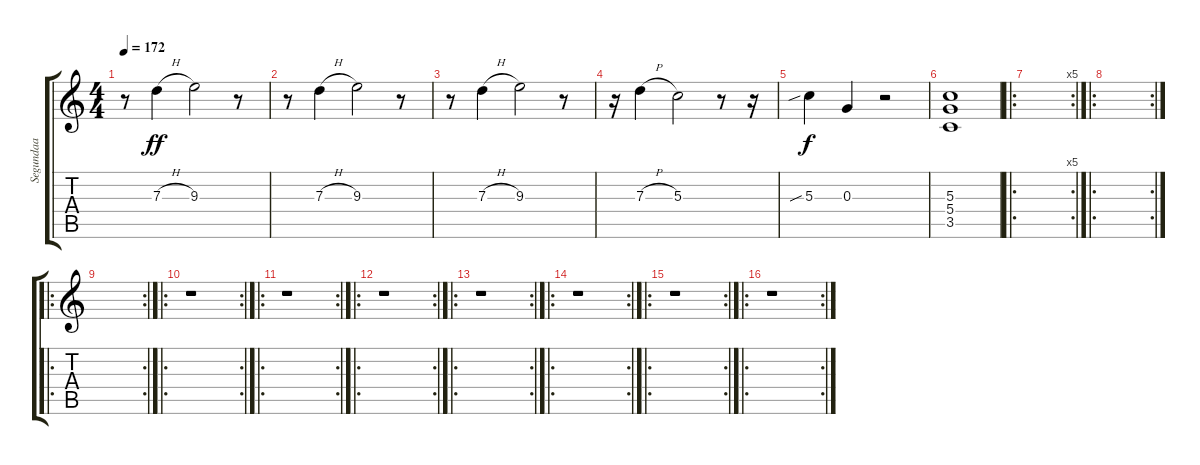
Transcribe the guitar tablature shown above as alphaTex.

\track ("Segundaa" "Segundaa") {instrument distortionguitar}
\staff {score tabs}
\tuning (E4 B3 G3 D3 A2 E2) {hide}
\ts (4 4)
\tempo 172
\clef g2
\ks c
r.8{dy ff} 7.3{h}.4 9.3.2 r.8 |
r.8 7.3{h}.4 9.3.2 r.8 |
r.8 7.3{h}.4 9.3.2 r.8 |
r.16 7.3{h}.4 5.3.2 r.8 r.16 |
5.3{sib}.4{dy f} 0.3.4 r.2 |
(5.3 5.4 3.5).1 |
\ro
\rc 5
|
\ro
\rc 2
|
\ro
\rc 2
|
\ro
\rc 2
r.1 |
\ro
\rc 2
r.1 |
\ro
\rc 2
r.1 |
\ro
\rc 2
r.1 |
\ro
\rc 2
r.1 |
\ro
\rc 2
r.1 |
\ro
\rc 2
r.1
